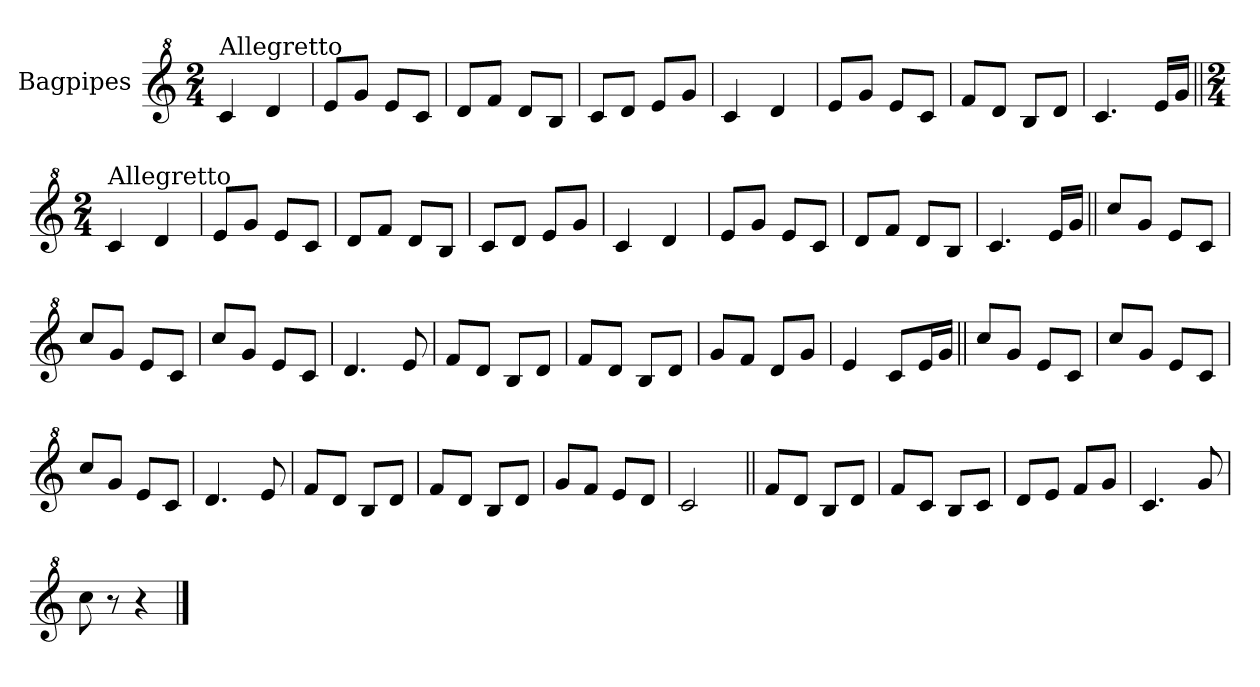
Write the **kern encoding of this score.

**kern
*part1
*staff1
*I"Bagpipes
*I'Bag
*clefG^2
*k[]
*M2/4
=1
!LO:TX:a:t=Allegretto
4cc
4dd
=
8eeL
8ggJ
8eeL
8ccJ
=
8ddL
8ffJ
8ddL
8bJ
=
8ccL
8ddJ
8eeL
8ggJ
=
4cc
4dd
=
8eeL
8ggJ
8eeL
8ccJ
=
8ffL
8ddJ
8bL
8ddJ
=
4.cc
16eeLL
16ggJJ
=||
*M2/4
!LO:TX:a:t=Allegretto
4cc
4dd
=
8eeL
8ggJ
8eeL
8ccJ
=
8ddL
8ffJ
8ddL
8bJ
=
8ccL
8ddJ
8eeL
8ggJ
=
4cc
4dd
=
8eeL
8ggJ
8eeL
8ccJ
=
8ddL
8ffJ
8ddL
8bJ
=
4.cc
16eeLL
16ggJJ
=||
8cccL
8ggJ
8eeL
8ccJ
=
8cccL
8ggJ
8eeL
8ccJ
=
8cccL
8ggJ
8eeL
8ccJ
=
4.dd
8ee
=
8ffL
8ddJ
8bL
8ddJ
=
8ffL
8ddJ
8bL
8ddJ
=
8ggL
8ffJ
8ddL
8ggJ
=
4ee
8ccL
16eeL
16ggJJ
=||
8cccL
8ggJ
8eeL
8ccJ
=
8cccL
8ggJ
8eeL
8ccJ
=
8cccL
8ggJ
8eeL
8ccJ
=
4.dd
8ee
=
8ffL
8ddJ
8bL
8ddJ
=
8ffL
8ddJ
8bL
8ddJ
=
8ggL
8ffJ
8eeL
8ddJ
=
2cc
=||
8ffL
8ddJ
8bL
8ddJ
=
8ffL
8ccJ
8bL
8ccJ
=
8ddL
8eeJ
8ffL
8ggJ
=
4.cc
8gg
=
8ccc
8r
4r
==
*-
